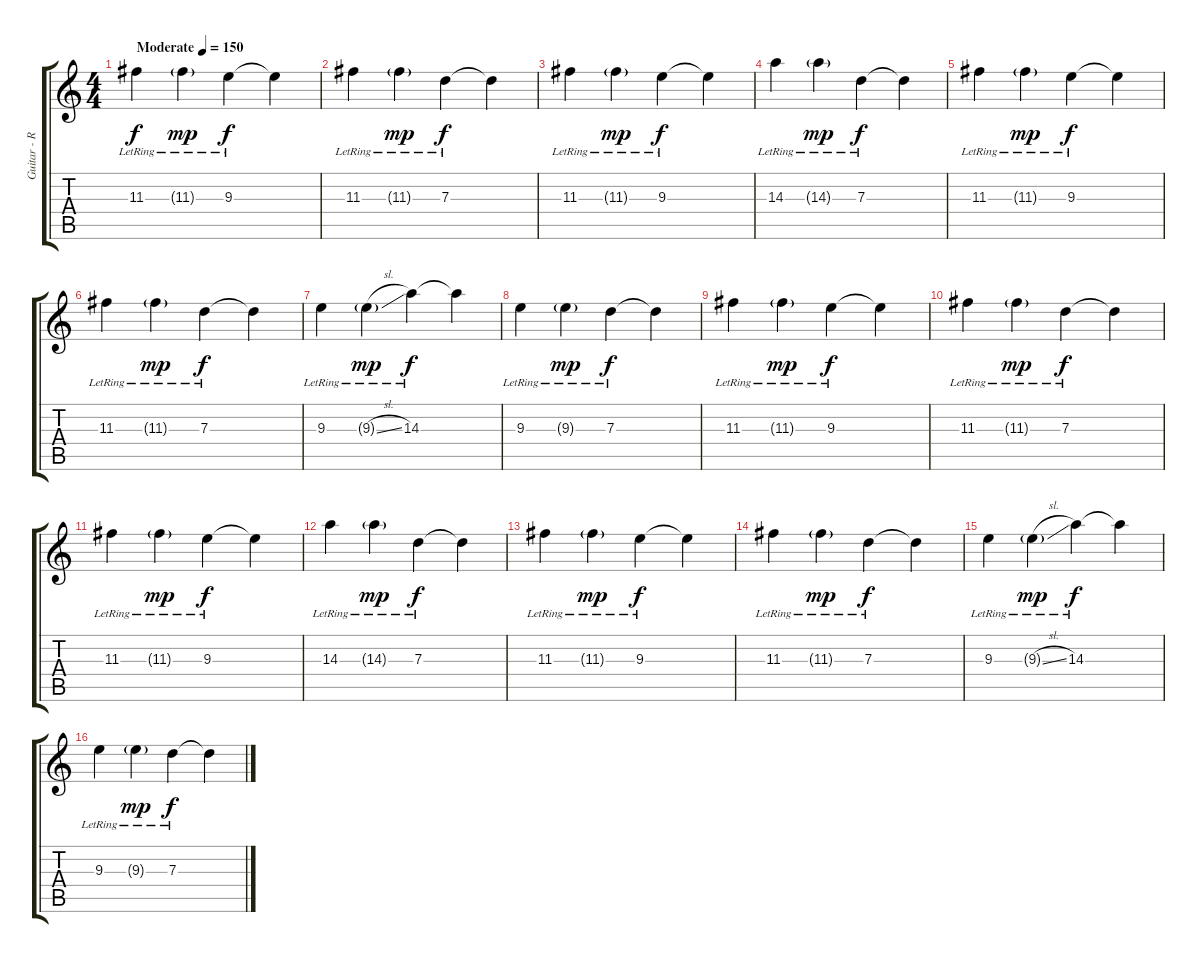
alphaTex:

\track ("Guitar - Right" "Guitar - R") {instrument distortionguitar}
\staff {score tabs}
\tuning (E4 B3 G3 D3 A2 E2) {hide}
\ts (4 4)
\tempo (150 "Moderate")
\clef g2
\ks c
11.3{lr}.4{dy f instrument distortionguitar} 11.3{g lr}.4{dy mp} 9.3{lr}.4{dy f} 9.3{t}.4 |
11.3{lr}.4 11.3{g lr}.4{dy mp} 7.3{lr}.4{dy f} 7.3{t}.4 |
11.3{lr}.4 11.3{g lr}.4{dy mp} 9.3{lr}.4{dy f} 9.3{t}.4 |
14.3{lr}.4 14.3{g lr}.4{dy mp} 7.3{lr}.4{dy f} 7.3{t}.4 |
11.3{lr}.4 11.3{g lr}.4{dy mp} 9.3{lr}.4{dy f} 9.3{t}.4 |
11.3{lr}.4 11.3{g lr}.4{dy mp} 7.3{lr}.4{dy f} 7.3{t}.4 |
9.3{lr}.4 9.3{sl g lr}.4{dy mp} 14.3{lr}.4{dy f} 14.3{t}.4 |
9.3{lr}.4 9.3{g lr}.4{dy mp} 7.3{lr}.4{dy f} 7.3{t}.4 |
11.3{lr}.4 11.3{g lr}.4{dy mp} 9.3{lr}.4{dy f} 9.3{t}.4 |
11.3{lr}.4 11.3{g lr}.4{dy mp} 7.3{lr}.4{dy f} 7.3{t}.4 |
11.3{lr}.4 11.3{g lr}.4{dy mp} 9.3{lr}.4{dy f} 9.3{t}.4 |
14.3{lr}.4 14.3{g lr}.4{dy mp} 7.3{lr}.4{dy f} 7.3{t}.4 |
11.3{lr}.4 11.3{g lr}.4{dy mp} 9.3{lr}.4{dy f} 9.3{t}.4 |
11.3{lr}.4 11.3{g lr}.4{dy mp} 7.3{lr}.4{dy f} 7.3{t}.4 |
9.3{lr}.4 9.3{sl g lr}.4{dy mp} 14.3{lr}.4{dy f} 14.3{t}.4 |
9.3{lr}.4 9.3{g lr}.4{dy mp} 7.3{lr}.4{dy f} 7.3{t}.4
